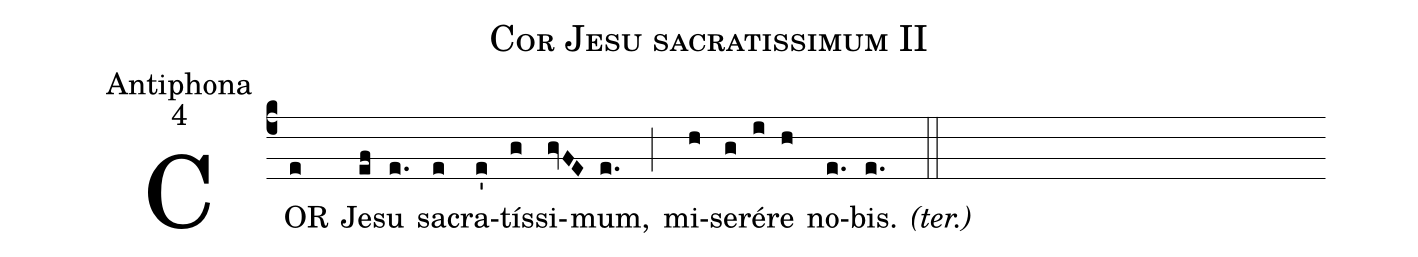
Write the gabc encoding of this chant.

name:Cor Jesu sacratissimum II;
office-part:Antiphona;
mode:4;
%%
(c4) COR(e) Je(ef)su(e.) sa(e)cra(e')tís(g)si(gvFE)mum,(e.) (;) mi(h)se(g)ré(i)re(h) no(e.)bis.(e.) <i><v>(ter.)</v></i>(::)
